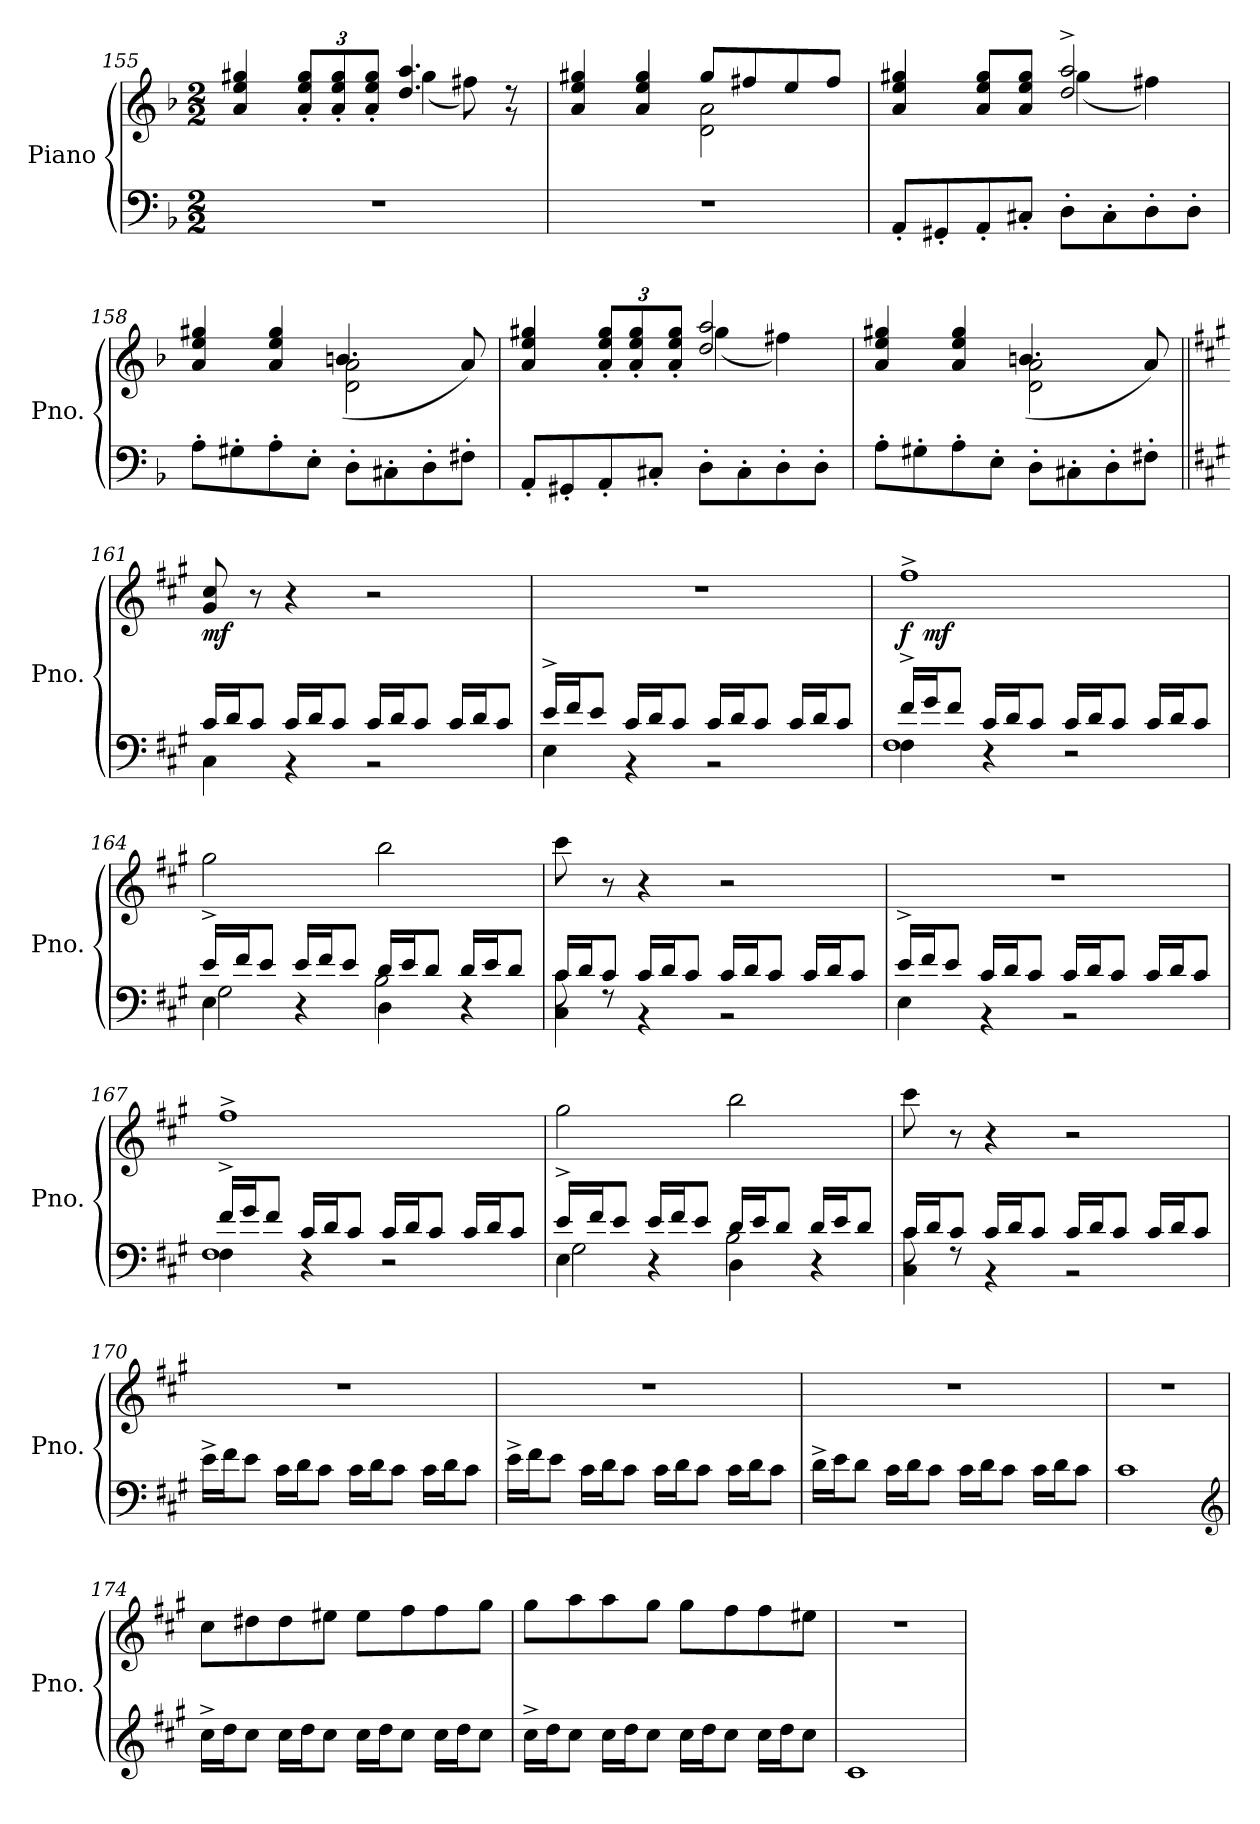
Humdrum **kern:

**kern	**kern	**dynam
*part1	*part1	*part1
*staff2	*staff1	*staff1/2
*I"Piano	*	*
*I'Pno.	*	*
*clefF4	*clefG2	*
*k[b-]	*k[b-]	*
*F:	*F:	*
*M2/2	*M2/2	*
=155	=155	=155
*	*^	*
1r	4a/ 4ee/ 4gg#X/	2ryy	.
*	*Xbrackettup	*	*
.	12a/' 12ee/' 12gg#/'L	.	.
.	12a/' 12ee/' 12gg#/'	.	.
.	12a/' 12ee/' 12gg#/'J	.	.
.	4.dd/ 4.aa/	(4gg#\	.
.	.	8ff#X\)	.
.	8r	8r	.
=156	=156	=156	=156
1r	4a/ 4ee/ 4gg#X/	2ryy	.
.	4a/ 4ee/ 4gg#/	.	.
.	2d\ 2a\	8gg#/L	.
.	.	8ff#X/	.
.	.	8ee/	.
.	.	8ff#/J	.
=157	=157	=157	=157
8AA'/L	4a/ 4ee/ 4gg#X/	2ryy	.
8GG#X'/	.	.	.
8AA'/	8a/ 8ee/ 8gg#/L	.	.
8C#X'/J	8a/ 8ee/ 8gg#/J	.	.
8D'\L	2dd/^ 2aa/^	(4gg#\	.
8C#'\	.	.	.
8D'\	.	4ff#X\)	.
8D'\J	.	.	.
!!LO:PB:g=z	!!
=158	=158	=158	=158
8A'\L	4a/ 4ee/ 4gg#X/	2ryy	.
8G#X'\	.	.	.
8A'\	4a/ 4ee/ 4gg#/	.	.
8E'\J	.	.	.
8D'\L	2d\ 2a\	(4.bn/	.
8C#X'\	.	.	.
8D'\	.	.	.
8F#X'\J	.	8a/)	.
!!LO:PB:g=z	!!
=159	=159	=159	=159
8AA'/L	4a/ 4ee/ 4gg#X/	2ryy	.
8GG#X'/	.	.	.
8AA'/	12a/' 12ee/' 12gg#/'L	.	.
.	12a/' 12ee/' 12gg#/'	.	.
8C#X'/J	.	.	.
.	12a/' 12ee/' 12gg#/'J	.	.
8D'\L	2dd/ 2aa/	(4gg#\	.
8C#'\	.	.	.
8D'\	.	4ff#X\)	.
8D'\J	.	.	.
=160	=160	=160	=160
8A'\L	4a/ 4ee/ 4gg#X/	2ryy	.
8G#X'\	.	.	.
8A'\	4a/ 4ee/ 4gg#/	.	.
8E'\J	.	.	.
8D'\L	2d\ 2a\	(4.bn/	.
8C#X'\	.	.	.
8D'\	.	.	.
8F#X'\J	.	8a/)	.
*	*v	*v	*
=161||	=161||	=161||
*k[f#c#g#]	*k[f#c#g#]	*
*A:	*A:	*
*^	*^	*
!	!	!	!	!LO:DY:b
*	*	*v	*v	*
16c#/LL	4C#\	8g#/ 8cc#/	mf
16d/J	.	.	.
8c#/J	.	8r	.
16c#/LL	4r	4r	.
16d/J	.	.	.
8c#/J	.	.	.
16c#/LL	2r	2r	.
16d/J	.	.	.
8c#/J	.	.	.
16c#/LL	.	.	.
16d/J	.	.	.
8c#/J	.	.	.
!!LO:LB:g=z
=162	=162	=162	=162
16e^/LL	4E\	1r	.
16f#/J	.	.	.
8e/J	.	.	.
16c#/LL	4r	.	.
16d/J	.	.	.
8c#/J	.	.	.
16c#/LL	2r	.	.
16d/J	.	.	.
8c#/J	.	.	.
16c#/LL	.	.	.
16d/J	.	.	.
8c#/J	.	.	.
=163	=163	=163	=163
*	*^	*	*
!	!	!	!	!LO:DY:b
16f#^/LL	4F#\	1F#	1ff#^	f
!	!	!	!	!LO:DY:a=2
16g#/J	.	.	.	mf
8f#/J	.	.	.	.
16c#/LL	4r	.	.	.
16d/J	.	.	.	.
8c#/J	.	.	.	.
16c#/LL	2r	.	.	.
16d/J	.	.	.	.
8c#/J	.	.	.	.
16c#/LL	.	.	.	.
16d/J	.	.	.	.
8c#/J	.	.	.	.
!!LO:PB:g=z
=164	=164	=164	=164	=164
16e^/LL	4E\	2G#\	2gg#\	.
16f#/J	.	.	.	.
8e/J	.	.	.	.
16e/LL	4r	.	.	.
16f#/J	.	.	.	.
8e/J	.	.	.	.
16d/LL	4D\	2B\	2bb\	.
16e/J	.	.	.	.
8d/J	.	.	.	.
16d/LL	4r	.	.	.
16e/J	.	.	.	.
8d/J	.	.	.	.
!!LO:PB:g=z
=165	=165	=165	=165	=165
16c#/LL	4C#\	8c#\	8ccc#\	.
16d/J	.	.	.	.
8c#/J	.	8rF	8r	.
16c#/LL	4rBB	4ryy	4r	.
16d/J	.	.	.	.
8c#/J	.	.	.	.
16c#/LL	2ryy	2rBB	2r	.
16d/J	.	.	.	.
8c#/J	.	.	.	.
16c#/LL	.	.	.	.
16d/J	.	.	.	.
8c#/J	.	.	.	.
*	*v	*v	*	*
=166	=166	=166	=166
16e^/LL	4E\	1r	.
16f#/J	.	.	.
8e/J	.	.	.
16c#/LL	4r	.	.
16d/J	.	.	.
8c#/J	.	.	.
16c#/LL	2r	.	.
16d/J	.	.	.
8c#/J	.	.	.
16c#/LL	.	.	.
16d/J	.	.	.
8c#/J	.	.	.
=167	=167	=167	=167
*	*^	*	*
16f#^/LL	4F#\	1F#	1ff#^	.
16g#/J	.	.	.	.
8f#/J	.	.	.	.
16c#/LL	4r	.	.	.
16d/J	.	.	.	.
8c#/J	.	.	.	.
16c#/LL	2r	.	.	.
16d/J	.	.	.	.
8c#/J	.	.	.	.
16c#/LL	.	.	.	.
16d/J	.	.	.	.
8c#/J	.	.	.	.
!!LO:PB:g=z
=168	=168	=168	=168	=168
16e^/LL	4E\	2G#\	2gg#\	.
16f#/J	.	.	.	.
8e/J	.	.	.	.
16e/LL	4r	.	.	.
16f#/J	.	.	.	.
8e/J	.	.	.	.
16d/LL	4D\	2B\	2bb\	.
16e/J	.	.	.	.
8d/J	.	.	.	.
16d/LL	4r	.	.	.
16e/J	.	.	.	.
8d/J	.	.	.	.
=169	=169	=169	=169	=169
16c#/LL	4C#\	8c#\	8ccc#\	.
16d/J	.	.	.	.
8c#/J	.	8rF	8r	.
16c#/LL	4rBB	4ryy	4r	.
16d/J	.	.	.	.
8c#/J	.	.	.	.
16c#/LL	2ryy	2rBB	2r	.
16d/J	.	.	.	.
8c#/J	.	.	.	.
16c#/LL	.	.	.	.
16d/J	.	.	.	.
8c#/J	.	.	.	.
*v	*v	*v	*	*
!!LO:PB:g=z
=170	=170	=170
16e^\LL	1r	.
16f#\J	.	.
8e\J	.	.
16c#\LL	.	.
16d\J	.	.
8c#\J	.	.
16c#\LL	.	.
16d\J	.	.
8c#\J	.	.
16c#\LL	.	.
16d\J	.	.
8c#\J	.	.
!!LO:PB:g=z
=171	=171	=171
16e^\LL	1r	.
16f#\J	.	.
8e\J	.	.
16c#\LL	.	.
16d\J	.	.
8c#\J	.	.
16c#\LL	.	.
16d\J	.	.
8c#\J	.	.
16c#\LL	.	.
16d\J	.	.
8c#\J	.	.
=172	=172	=172
16d^\LL	1r	.
16e\J	.	.
8d\J	.	.
16c#\LL	.	.
16d\J	.	.
8c#\J	.	.
16c#\LL	.	.
16d\J	.	.
8c#\J	.	.
16c#\LL	.	.
16d\J	.	.
8c#\J	.	.
!!LO:PB:g=z
=173	=173	=173
1c#	1r	.
*clefG2	*	*
=174	=174	=174
16cc#^\LL	8cc#\L	.
16dd\J	.	.
8cc#\J	8dd#X\	.
16cc#\LL	8dd#\	.
16dd\J	.	.
8cc#\J	8ee#X\J	.
16cc#\LL	8ee#\L	.
16dd\J	.	.
8cc#\J	8ff#\	.
16cc#\LL	8ff#\	.
16dd\J	.	.
8cc#\J	8gg#\J	.
!!LO:PB:g=z
=175	=175	=175
16cc#^\LL	8gg#\L	.
16dd\J	.	.
8cc#\J	8aa\	.
16cc#\LL	8aa\	.
16dd\J	.	.
8cc#\J	8gg#\J	.
16cc#\LL	8gg#\L	.
16dd\J	.	.
8cc#\J	8ff#\	.
16cc#\LL	8ff#\	.
16dd\J	.	.
8cc#\J	8ee#X\J	.
=176	=176	=176
1c#	1r	.
=	=	=
*-	*-	*-
